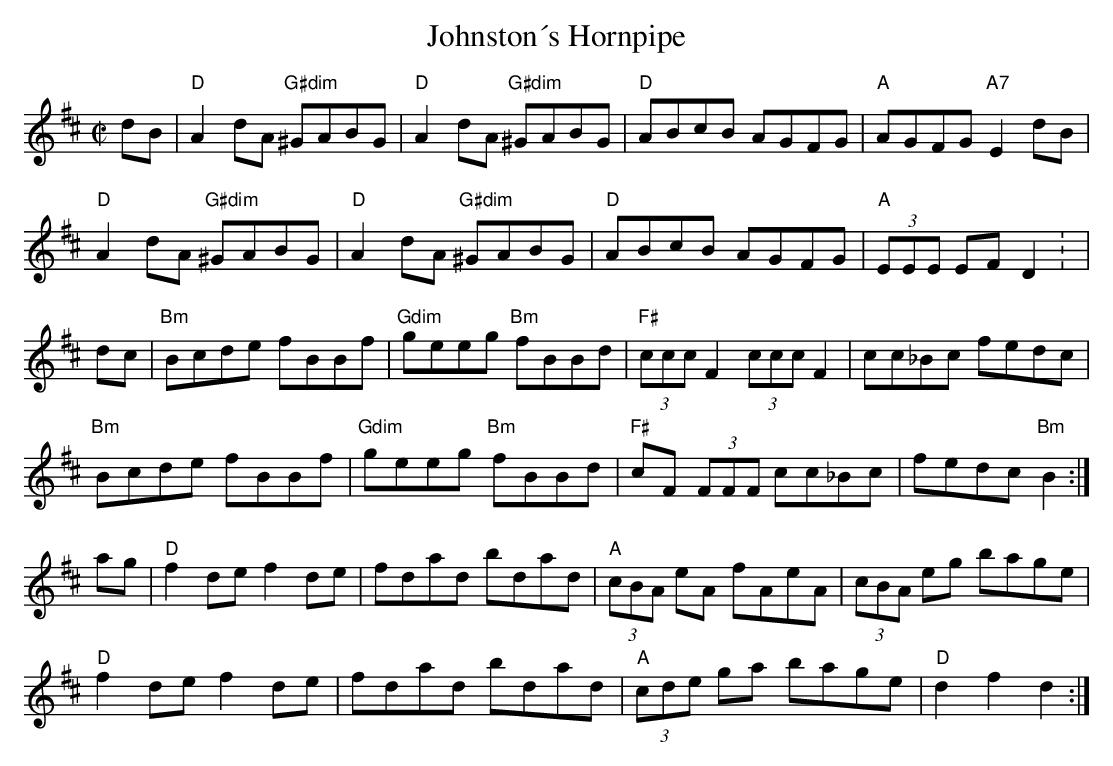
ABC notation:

X:1
T:Johnston´s Hornpipe
M:C|
L:1/8
K:D
dB|"D"A2 dA "G#dim"^GABG|"D"A2 dA "G#dim"^GABG|"D"ABcB AGFG|"A"AGFG "A7"
E2 dB|!
"D"A2 dA "G#dim"^GABG|"D"A2 dA "G#dim"^GABG|"D"ABcB AGFG|"A"(3EEE EF D2:
|!
dc|"Bm"Bcde fBBf|"Gdim"geeg "Bm"fBBd|"F#"(3ccc F2 (3ccc F2|cc_Bc fedc|!
"Bm"Bcde fBBf|"Gdim"geeg "Bm"fBBd|"F#"cF (3FFF cc_Bc| fedc "Bm"B2:|!
ag|"D"f2 de f2 de|fdad bdad|"A"(3cBA eA fAeA|(3cBA eg bage|!
"D"f2 de f2 de|fdad bdad|"A"(3cde ga bage| "D"d2 f2 d2:|!
